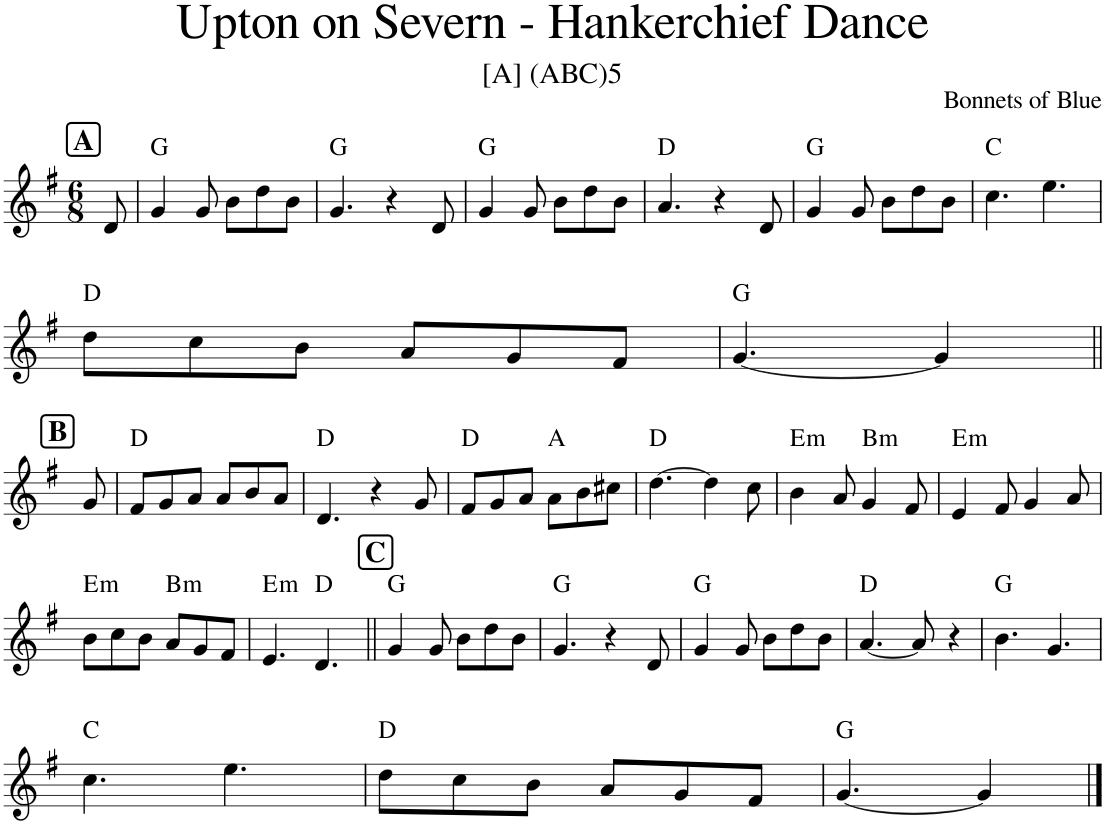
**kern	**harte
*part1	*part1
*staff1	*
*I"Piano	*
*I'Pno.	*
*clefG2	*
*k[f#]	*
*M6/8	*
!!LO:REH:place=s1:a:B:cj:fs=14:t=A
=	=
8d/	.
=1	=1
4g/	G:maj
8g/	.
8b\L	.
8dd\	.
8b\J	.
=2	=2
4.g/	G:maj
4r	.
8d/	.
=3	=3
4g/	G:maj
8g/	.
8b\L	.
8dd\	.
8b\J	.
=4	=4
4.a/	D:maj
4r	.
8d/	.
=5	=5
4g/	G:maj
8g/	.
8b\L	.
8dd\	.
8b\J	.
=6	=6
4.cc\	C:maj
4.ee\	.
!!LO:LB:g=z
=7	=7
8dd\L	D:maj
8cc\	.
8b\J	.
8a/L	.
8g/	.
8f#/J	.
=8	=8
[4.g/	G:maj
4g/]	.
!!LO:LB:g=z
!!LO:REH:place=s1:a:B:cj:fs=14:t=B
=9||	=9||
8g/	.
=10	=10
8f#/L	D:maj
8g/	.
8a/J	.
8a/L	.
8b/	.
8a/J	.
=11	=11
4.d/	D:maj
4r	.
8g/	.
=12	=12
8f#/L	D:maj
8g/	.
8a/J	.
8a\L	A:maj
8b\	.
8cc#X\J	.
=13	=13
[4.dd\	D:maj
4dd\]	.
8cc\	.
=14	=14
!	!LO:H:kt=m
4b\	E:min
8a/	.
!	!LO:H:kt=m
4g/	B:min
8f#/	.
=15	=15
!	!LO:H:kt=m
4e/	E:min
8f#/	.
4g/	.
8a/	.
!!LO:LB:g=z
=16	=16
!	!LO:H:kt=m
8b\L	E:min
8cc\	.
8b\J	.
!	!LO:H:kt=m
8a/L	B:min
8g/	.
8f#/J	.
=17	=17
!	!LO:H:kt=m
4.e/	E:min
4.d/	D:maj
!!LO:REH:place=s1:a:B:cj:fs=14:t=C
=18||	=18||
4g/	G:maj
8g/	.
8b\L	.
8dd\	.
8b\J	.
=19	=19
4.g/	G:maj
4r	.
8d/	.
=20	=20
4g/	G:maj
8g/	.
8b\L	.
8dd\	.
8b\J	.
=21	=21
[4.a/	D:maj
8a/]	.
4r	.
=22	=22
4.b\	G:maj
4.g/	.
!!LO:LB:g=z
=23	=23
4.cc\	C:maj
4.ee\	.
=24	=24
8dd\L	D:maj
8cc\	.
8b\J	.
8a/L	.
8g/	.
8f#/J	.
=25	=25
[4.g/	G:maj
4g/]	.
==	==
*-	*-
